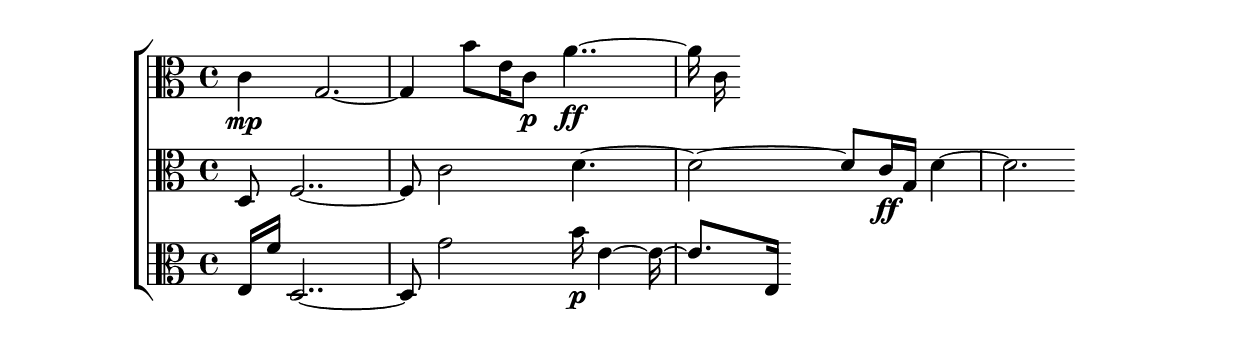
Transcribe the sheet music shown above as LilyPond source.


\version "2.24.4" 


\new ChoirStaff <<



\new Staff <<
  \new Voice \with {
  \remove Note_heads_engraver
  \consists Completion_heads_engraver
  \remove Rest_engraver
  \consists Completion_rest_engraver
  }
  {
  \clef alto
  \time 4/4
  {
    c'4\mp
    g1
    b'8
    e'16
    c'8\p
    a'2\ff
    c'16
}
}
>>


\new Staff <<
  \new Voice \with {
  \remove Note_heads_engraver
  \consists Completion_heads_engraver
  \remove Rest_engraver
  \consists Completion_rest_engraver
  }
  {
  \clef alto
  \time 4/4
  {
    d8
    f1
    c'2
    d'1
    c'16\ff
    g16
    d'1
}
}
>>


\new Staff <<
  \new Voice \with {
  \remove Note_heads_engraver
  \consists Completion_heads_engraver
  \remove Rest_engraver
  \consists Completion_rest_engraver
  }
  {
  \clef alto
  \time 4/4
  {
    e16
    f'16
    d1
    g'2
    b'16\p
    e'2
    e16
}
}
>>
>>